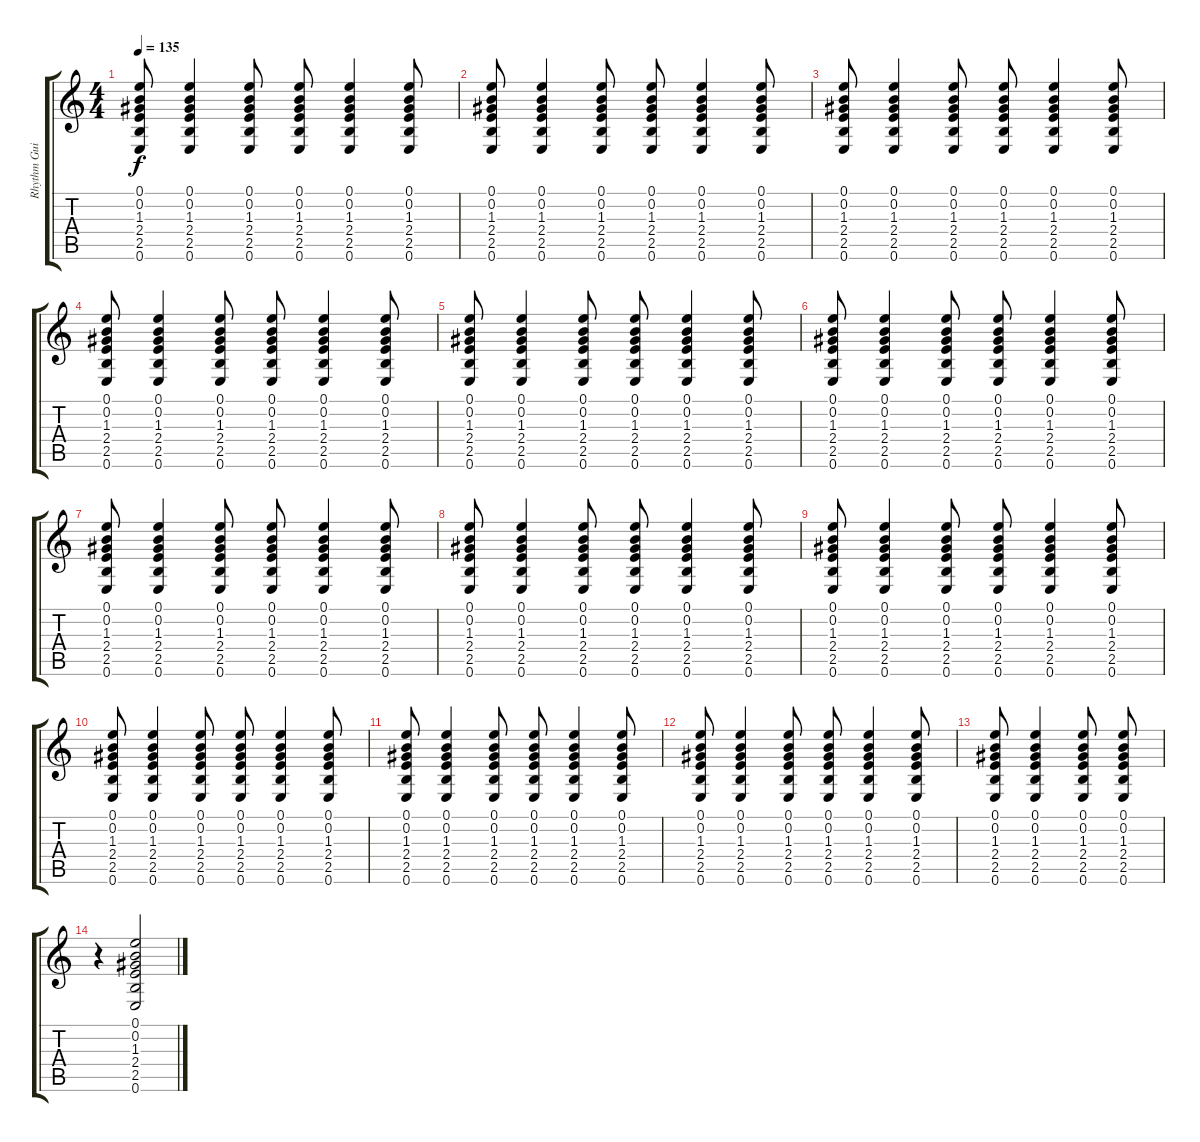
\track ("Rhythm Guitar" "Rhythm Gui") {instrument acousticguitarnylon}
\staff {score tabs}
\tuning (E4 B3 G3 D3 A2 E2) {hide}
\ts (4 4)
\tempo 135
\clef g2
\ks c
(0.1 0.2 1.3 2.4 2.5 0.6).8{dy f} (0.1 0.2 1.3 2.4 2.5 0.6).4 (0.1 0.2 1.3 2.4 2.5 0.6).8 (0.1 0.2 1.3 2.4 2.5 0.6).8 (0.1 0.2 1.3 2.4 2.5 0.6).4 (0.1 0.2 1.3 2.4 2.5 0.6).8 |
(0.1 0.2 1.3 2.4 2.5 0.6).8 (0.1 0.2 1.3 2.4 2.5 0.6).4 (0.1 0.2 1.3 2.4 2.5 0.6).8 (0.1 0.2 1.3 2.4 2.5 0.6).8 (0.1 0.2 1.3 2.4 2.5 0.6).4 (0.1 0.2 1.3 2.4 2.5 0.6).8 |
(0.1 0.2 1.3 2.4 2.5 0.6).8 (0.1 0.2 1.3 2.4 2.5 0.6).4 (0.1 0.2 1.3 2.4 2.5 0.6).8 (0.1 0.2 1.3 2.4 2.5 0.6).8 (0.1 0.2 1.3 2.4 2.5 0.6).4 (0.1 0.2 1.3 2.4 2.5 0.6).8 |
(0.1 0.2 1.3 2.4 2.5 0.6).8 (0.1 0.2 1.3 2.4 2.5 0.6).4 (0.1 0.2 1.3 2.4 2.5 0.6).8 (0.1 0.2 1.3 2.4 2.5 0.6).8 (0.1 0.2 1.3 2.4 2.5 0.6).4 (0.1 0.2 1.3 2.4 2.5 0.6).8 |
(0.1 0.2 1.3 2.4 2.5 0.6).8 (0.1 0.2 1.3 2.4 2.5 0.6).4 (0.1 0.2 1.3 2.4 2.5 0.6).8 (0.1 0.2 1.3 2.4 2.5 0.6).8 (0.1 0.2 1.3 2.4 2.5 0.6).4 (0.1 0.2 1.3 2.4 2.5 0.6).8 |
(0.1 0.2 1.3 2.4 2.5 0.6).8 (0.1 0.2 1.3 2.4 2.5 0.6).4 (0.1 0.2 1.3 2.4 2.5 0.6).8 (0.1 0.2 1.3 2.4 2.5 0.6).8 (0.1 0.2 1.3 2.4 2.5 0.6).4 (0.1 0.2 1.3 2.4 2.5 0.6).8 |
(0.1 0.2 1.3 2.4 2.5 0.6).8 (0.1 0.2 1.3 2.4 2.5 0.6).4 (0.1 0.2 1.3 2.4 2.5 0.6).8 (0.1 0.2 1.3 2.4 2.5 0.6).8 (0.1 0.2 1.3 2.4 2.5 0.6).4 (0.1 0.2 1.3 2.4 2.5 0.6).8 |
(0.1 0.2 1.3 2.4 2.5 0.6).8 (0.1 0.2 1.3 2.4 2.5 0.6).4 (0.1 0.2 1.3 2.4 2.5 0.6).8 (0.1 0.2 1.3 2.4 2.5 0.6).8 (0.1 0.2 1.3 2.4 2.5 0.6).4 (0.1 0.2 1.3 2.4 2.5 0.6).8 |
(0.1 0.2 1.3 2.4 2.5 0.6).8 (0.1 0.2 1.3 2.4 2.5 0.6).4 (0.1 0.2 1.3 2.4 2.5 0.6).8 (0.1 0.2 1.3 2.4 2.5 0.6).8 (0.1 0.2 1.3 2.4 2.5 0.6).4 (0.1 0.2 1.3 2.4 2.5 0.6).8 |
(0.1 0.2 1.3 2.4 2.5 0.6).8 (0.1 0.2 1.3 2.4 2.5 0.6).4 (0.1 0.2 1.3 2.4 2.5 0.6).8 (0.1 0.2 1.3 2.4 2.5 0.6).8 (0.1 0.2 1.3 2.4 2.5 0.6).4 (0.1 0.2 1.3 2.4 2.5 0.6).8 |
(0.1 0.2 1.3 2.4 2.5 0.6).8 (0.1 0.2 1.3 2.4 2.5 0.6).4 (0.1 0.2 1.3 2.4 2.5 0.6).8 (0.1 0.2 1.3 2.4 2.5 0.6).8 (0.1 0.2 1.3 2.4 2.5 0.6).4 (0.1 0.2 1.3 2.4 2.5 0.6).8 |
(0.1 0.2 1.3 2.4 2.5 0.6).8 (0.1 0.2 1.3 2.4 2.5 0.6).4 (0.1 0.2 1.3 2.4 2.5 0.6).8 (0.1 0.2 1.3 2.4 2.5 0.6).8 (0.1 0.2 1.3 2.4 2.5 0.6).4 (0.1 0.2 1.3 2.4 2.5 0.6).8 |
(0.1 0.2 1.3 2.4 2.5 0.6).8 (0.1 0.2 1.3 2.4 2.5 0.6).4 (0.1 0.2 1.3 2.4 2.5 0.6).8 (0.1 0.2 1.3 2.4 2.5 0.6).8 |
r.4 (0.1 0.2 1.3 2.4 2.5 0.6).2
